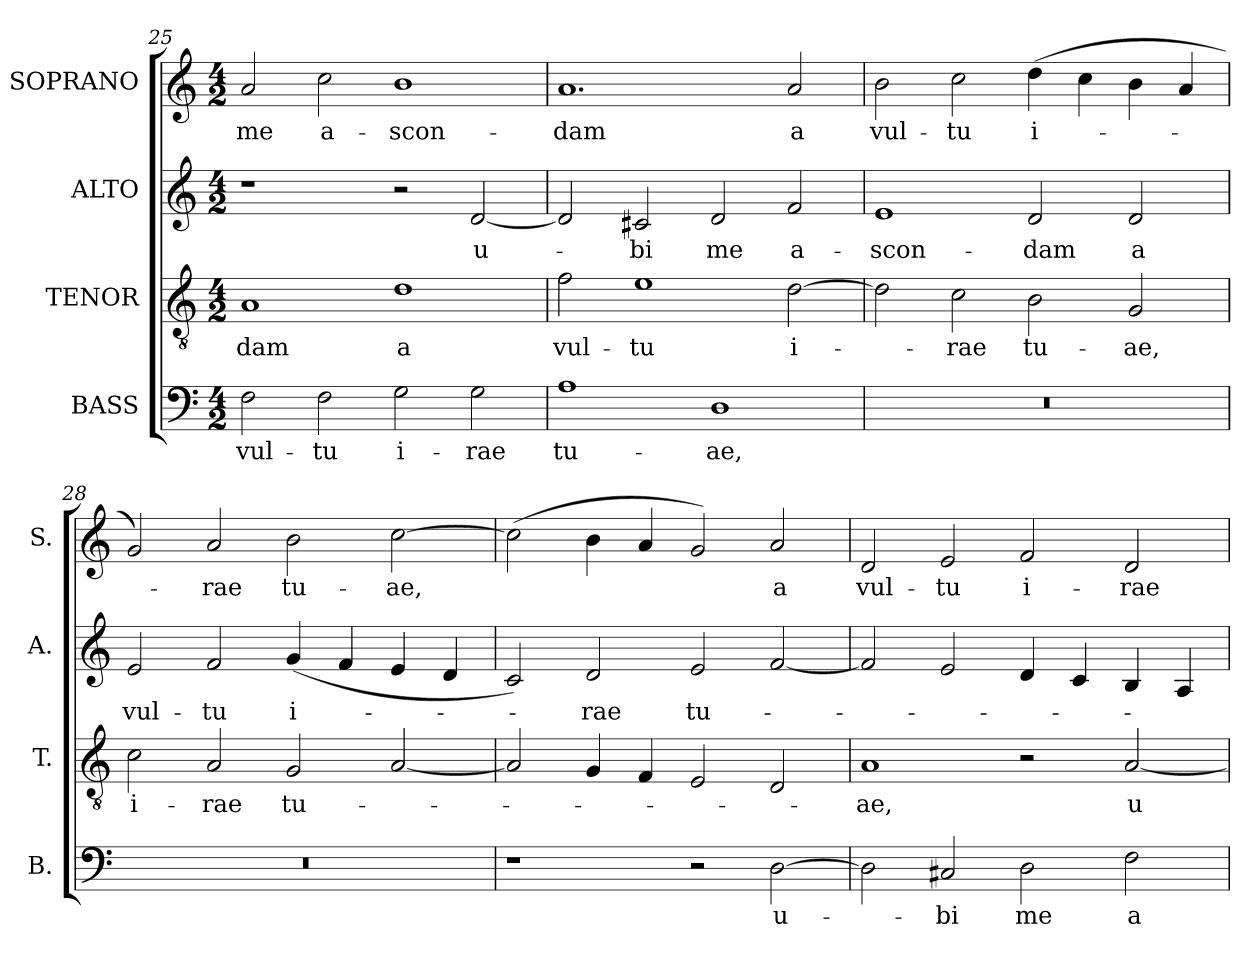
**kern	**text	**kern	**text	**kern	**text	**kern	**text
*part4	*part4	*part3	*part3	*part2	*part2	*part1	*part1
*staff4	*staff4	*staff3	*staff3	*staff2	*staff2	*staff1	*staff1
*I"BASS	*	*I"TENOR	*	*I"ALTO	*	*I"SOPRANO	*
*I'B.	*	*I'T.	*	*I'A.	*	*I'S.	*
*clefF4	*	*clefGv2	*	*clefG2	*	*clefG2	*
*	*	*ITrd7c12	*	*	*	*	*
*k[]	*	*k[]	*	*k[]	*	*k[]	*
*C:	*	*C:	*	*C:	*	*C:	*
*M4/2	*	*M4/2	*	*M4/2	*	*M4/2	*
=25	=25	=25	=25	=25	=25	=25	=25
!	!LO:LY:b:color=#000000	!	!	!	!	!	!
!	!	!	!LO:LY:b:color=#000000	!	!	!	!
!	!	!	!	!	!	!	!LO:LY:b:color=#000000
2Fi\	vul-	1AAi	-dam	1r	.	2ai/	me
!	!LO:LY:b:color=#000000	!	!	!	!	!	!
!	!	!	!	!	!	!	!LO:LY:b:color=#000000
2Fi\	-tu	.	.	.	.	2cci\	a-
!	!LO:LY:b:color=#000000	!	!	!	!	!	!
!	!	!	!LO:LY:b:color=#000000	!	!	!	!
!	!	!	!	!	!	!	!LO:LY:b:color=#000000
2Gi\	i-	1Di	a	2r	.	1bi	-scon-
!	!LO:LY:b:color=#000000	!	!	!	!	!	!
!	!	!	!	!	!LO:LY:b:color=#000000	!	!
2Gi\	-rae	.	.	[2di/	u-	.	.
=26	=26	=26	=26	=26	=26	=26	=26
!	!LO:LY:b:color=#000000	!	!	!	!	!	!
!	!	!	!LO:LY:b:color=#000000	!	!	!	!
!	!	!	!	!	!	!	!LO:LY:b:color=#000000
1Ai	tu-	2Fi\	vul-	2di/]	.	1.ai	-dam
!	!	!	!LO:LY:b:color=#000000	!	!	!	!
!	!	!	!	!	!LO:LY:b:color=#000000	!	!
.	.	1Ei	-tu	2c#Xi/	-bi	.	.
!	!LO:LY:b:color=#000000	!	!	!	!	!	!
!	!	!	!	!	!LO:LY:b:color=#000000	!	!
1Di	-ae,	.	.	2di/	me	.	.
!	!	!	!LO:LY:b:color=#000000	!	!	!	!
!	!	!	!	!	!LO:LY:b:color=#000000	!	!
!	!	!	!	!	!	!	!LO:LY:b:color=#000000
.	.	[2Di\	i-	2fi/	a-	2ai/	a
!!LO:LB:g=z
=27	=27	=27	=27	=27	=27	=27	=27
!LO:N:vis=1	!	!	!	!	!	!	!
!	!	!	!	!	!LO:LY:b:color=#000000	!	!
!	!	!	!	!	!	!	!LO:LY:b:color=#000000
0r	.	2Di\]	.	1ei	-scon-	2bi\	vul-
!	!	!	!LO:LY:b:color=#000000	!	!	!	!
!	!	!	!	!	!	!	!LO:LY:b:color=#000000
.	.	2Ci\	-rae	.	.	2cci\	-tu
!	!	!	!LO:LY:b:color=#000000	!	!	!	!
!	!	!	!	!	!LO:LY:b:color=#000000	!	!
!	!	!	!	!	!	!	!LO:LY:b:color=#000000
.	.	2BBi\	tu-	2di/	-dam	(4ddi\	i-
.	.	.	.	.	.	4cci\	.
!	!	!	!LO:LY:b:color=#000000	!	!	!	!
!	!	!	!	!	!LO:LY:b:color=#000000	!	!
.	.	2GGi/	-ae,	2di/	a	4bi\	.
.	.	.	.	.	.	4ai/	.
=28	=28	=28	=28	=28	=28	=28	=28
!LO:N:vis=1	!	!	!	!	!	!	!
!	!	!	!LO:LY:b:color=#000000	!	!	!	!
!	!	!	!	!	!LO:LY:b:color=#000000	!	!
0r	.	2Ci\	i-	2ei/	vul-	2gi/)	.
!	!	!	!LO:LY:b:color=#000000	!	!	!	!
!	!	!	!	!	!LO:LY:b:color=#000000	!	!
!	!	!	!	!	!	!	!LO:LY:b:color=#000000
.	.	2AAi/	-rae	2fi/	-tu	2ai/	-rae
!	!	!	!LO:LY:b:color=#000000	!	!	!	!
!	!	!	!	!	!LO:LY:b:color=#000000	!	!
!	!	!	!	!	!	!	!LO:LY:b:color=#000000
.	.	2GGi/	tu-	(4gi/	i-	2bi\	tu-
.	.	.	.	4fi/	.	.	.
!	!	!	!	!	!	!	!LO:LY:b:color=#000000
.	.	[2AAi/	.	4ei/	.	[2cci\	-ae,
.	.	.	.	4di/	.	.	.
=29	=29	=29	=29	=29	=29	=29	=29
1r	.	2AAi/]	.	2ci/)	.	(2cci\]	.
!	!	!	!	!	!LO:LY:b:color=#000000	!	!
.	.	4GGi/	.	2di/	-rae	4bi\	.
.	.	4FFi/	.	.	.	4ai/	.
!	!	!	!	!	!LO:LY:b:color=#000000	!	!
2r	.	2EEi/	.	2ei/	tu-	2gi/)	.
!	!LO:LY:b:color=#000000	!	!	!	!	!	!
!	!	!	!	!	!	!	!LO:LY:b:color=#000000
[2Di\	u-	2DDi/	.	[2fi/	.	2ai/	a
=30	=30	=30	=30	=30	=30	=30	=30
!	!	!	!LO:LY:b:color=#000000	!	!	!	!
!	!	!	!	!	!	!	!LO:LY:b:color=#000000
2Di\]	.	1AAi	-ae,	2fi/]	.	2di/	vul-
!	!LO:LY:b:color=#000000	!	!	!	!	!	!
!	!	!	!	!	!	!	!LO:LY:b:color=#000000
2C#Xi/	-bi	.	.	2ei/	.	2ei/	-tu
!	!LO:LY:b:color=#000000	!	!	!	!	!	!
!	!	!	!	!	!	!	!LO:LY:b:color=#000000
2Di\	me	2r	.	4di/	.	2fi/	i-
.	.	.	.	4ci/	.	.	.
!	!LO:LY:b:color=#000000	!	!	!	!	!	!
!	!	!	!LO:LY:b:color=#000000	!	!	!	!
!	!	!	!	!	!	!	!LO:LY:b:color=#000000
2Fi\	a-	[2AAi/	u-	4Bi/	.	2di/	-rae
.	.	.	.	4Ai/	.	.	.
=	=	=	=	=	=	=	=
*-	*-	*-	*-	*-	*-	*-	*-
